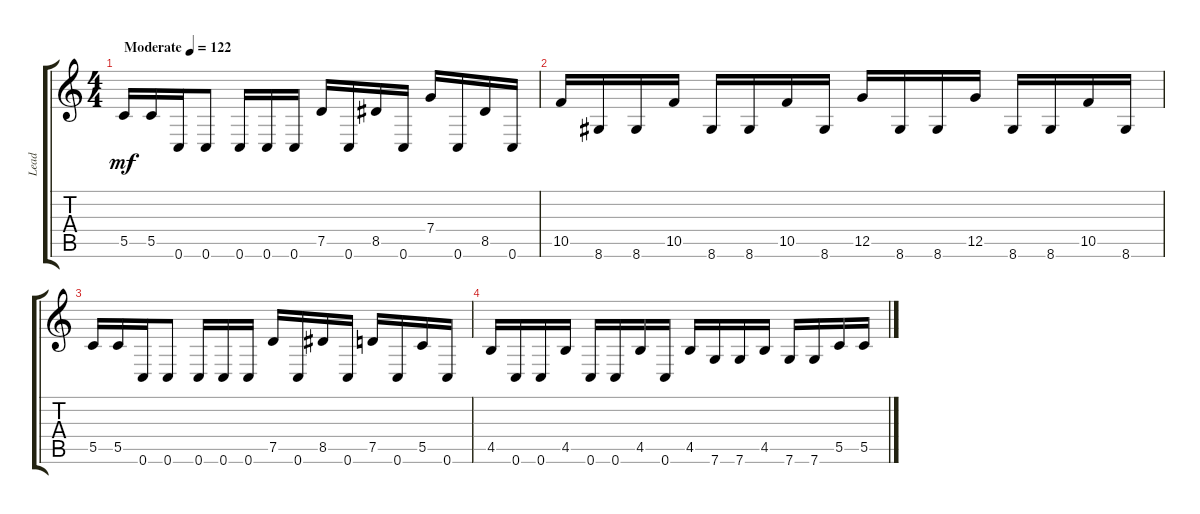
\track ("Lead" "Lead") {instrument distortionguitar}
\staff {score tabs}
\tuning (D4 A3 F3 C3 G2 C2) {hide}
\ts (4 4)
\tempo (122 "Moderate")
\clef g2
\ks c
5.5.16{dy mf instrument distortionguitar} 5.5.16 0.6.16 0.6.8 0.6.16 0.6.16 0.6.16 7.5.16 0.6.16 8.5.16 0.6.16 7.4.16 0.6.16 8.5.16 0.6.16 |
10.5.16 8.6.16 8.6.16 10.5.16 8.6.16 8.6.16 10.5.16 8.6.16 12.5.16 8.6.16 8.6.16 12.5.16 8.6.16 8.6.16 10.5.16 8.6.16 |
5.5.16 5.5.16 0.6.16 0.6.8 0.6.16 0.6.16 0.6.16 7.5.16 0.6.16 8.5.16 0.6.16 7.5.16 0.6.16 5.5.16 0.6.16 |
4.5.16 0.6.16 0.6.16 4.5.16 0.6.16 0.6.16 4.5.16 0.6.16 4.5.16 7.6.16 7.6.16 4.5.16 7.6.16 7.6.16 5.5.16 5.5.16
